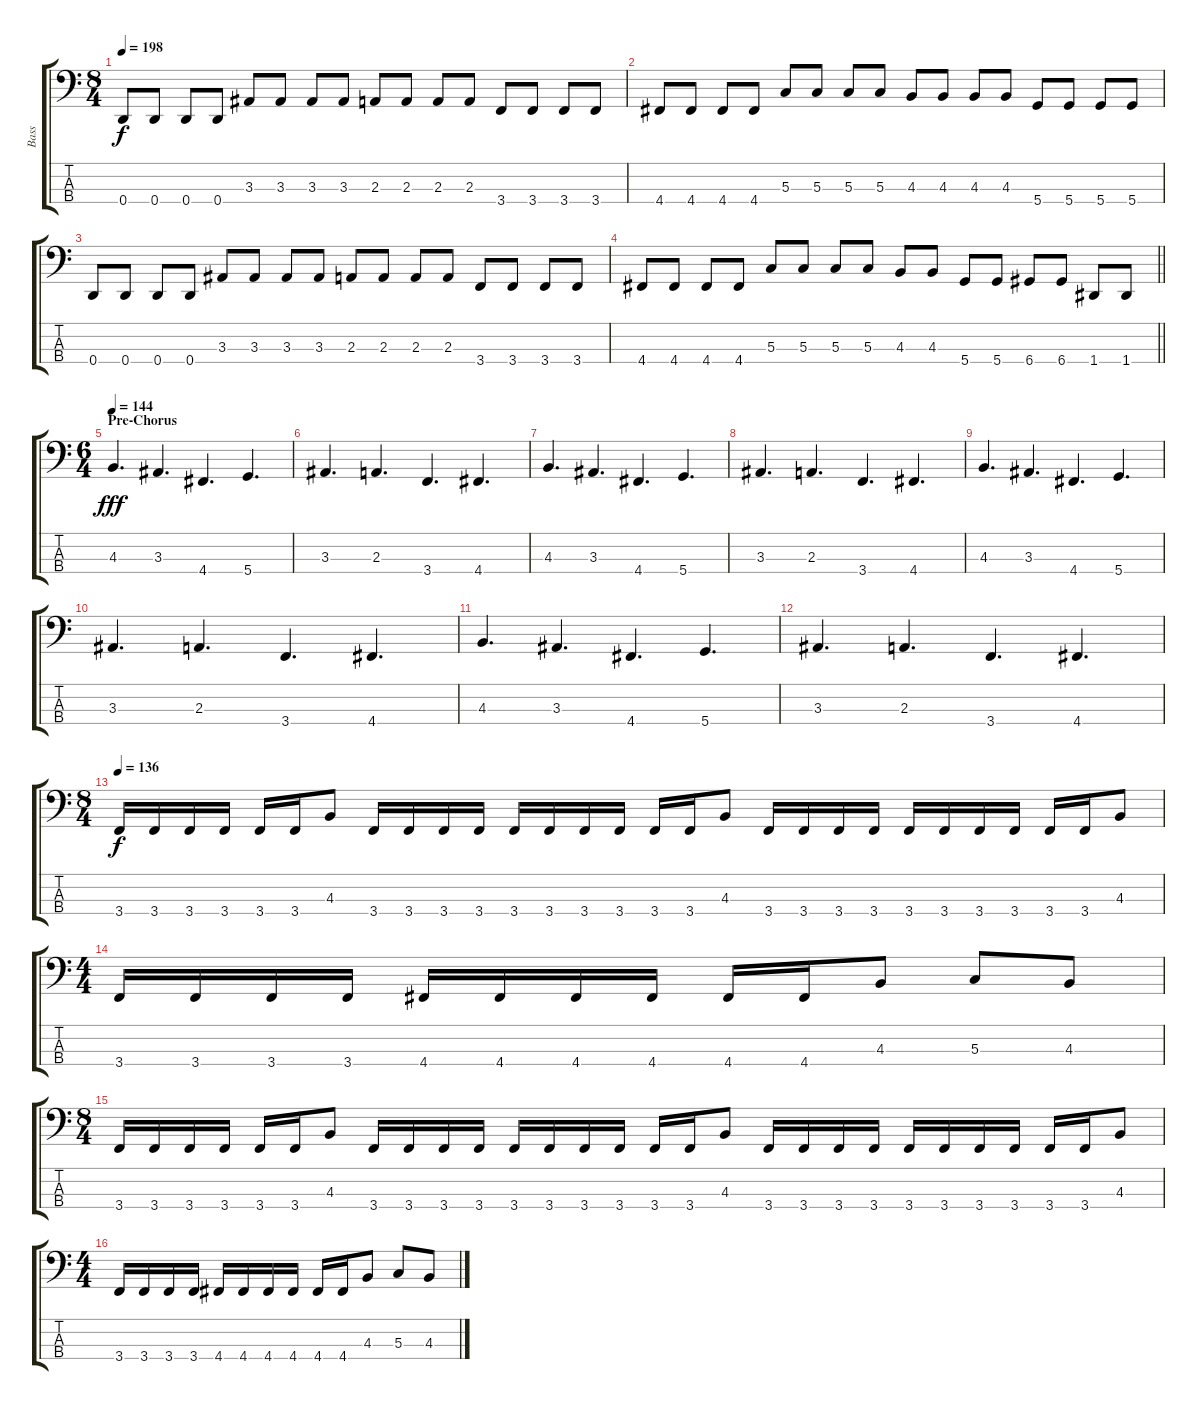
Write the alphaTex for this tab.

\track ("Bass" "Bass") {instrument electricbassfinger}
\staff {score tabs}
\tuning (F2 C2 G1 D1) {hide}
\ts (8 4)
\tempo 198
\clef f4
\ks c
0.4.8{dy f} 0.4.8 0.4.8 0.4.8 3.3.8 3.3.8 3.3.8 3.3.8 2.3.8 2.3.8 2.3.8 2.3.8 3.4.8 3.4.8 3.4.8 3.4.8 |
4.4.8 4.4.8 4.4.8 4.4.8 5.3.8 5.3.8 5.3.8 5.3.8 4.3.8 4.3.8 4.3.8 4.3.8 5.4.8 5.4.8 5.4.8 5.4.8 |
0.4.8 0.4.8 0.4.8 0.4.8 3.3.8 3.3.8 3.3.8 3.3.8 2.3.8 2.3.8 2.3.8 2.3.8 3.4.8 3.4.8 3.4.8 3.4.8 |
\barLineRight lightlight
4.4.8 4.4.8 4.4.8 4.4.8 5.3.8 5.3.8 5.3.8 5.3.8 4.3.8 4.3.8 5.4.8 5.4.8 6.4.8 6.4.8 1.4.8 1.4.8 |
\ts (6 4)
\section ("" "Pre-Chorus")
\tempo 144
4.3.4{d dy fff} 3.3.4{d} 4.4.4{d} 5.4.4{d} |
3.3.4{d} 2.3.4{d} 3.4.4{d} 4.4.4{d} |
4.3.4{d} 3.3.4{d} 4.4.4{d} 5.4.4{d} |
3.3.4{d} 2.3.4{d} 3.4.4{d} 4.4.4{d} |
4.3.4{d} 3.3.4{d} 4.4.4{d} 5.4.4{d} |
3.3.4{d} 2.3.4{d} 3.4.4{d} 4.4.4{d} |
4.3.4{d} 3.3.4{d} 4.4.4{d} 5.4.4{d} |
3.3.4{d} 2.3.4{d} 3.4.4{d} 4.4.4{d} |
\ts (8 4)
\tempo 136
3.4.16{dy f} 3.4.16 3.4.16 3.4.16 3.4.16 3.4.16 4.3.8 3.4.16 3.4.16 3.4.16 3.4.16 3.4.16 3.4.16 3.4.16 3.4.16 3.4.16 3.4.16 4.3.8 3.4.16 3.4.16 3.4.16 3.4.16 3.4.16 3.4.16 3.4.16 3.4.16 3.4.16 3.4.16 4.3.8 |
\ts (4 4)
3.4.16 3.4.16 3.4.16 3.4.16 4.4.16 4.4.16 4.4.16 4.4.16 4.4.16 4.4.16 4.3.8 5.3.8 4.3.8 |
\ts (8 4)
3.4.16 3.4.16 3.4.16 3.4.16 3.4.16 3.4.16 4.3.8 3.4.16 3.4.16 3.4.16 3.4.16 3.4.16 3.4.16 3.4.16 3.4.16 3.4.16 3.4.16 4.3.8 3.4.16 3.4.16 3.4.16 3.4.16 3.4.16 3.4.16 3.4.16 3.4.16 3.4.16 3.4.16 4.3.8 |
\ts (4 4)
3.4.16 3.4.16 3.4.16 3.4.16 4.4.16 4.4.16 4.4.16 4.4.16 4.4.16 4.4.16 4.3.8 5.3.8 4.3.8
